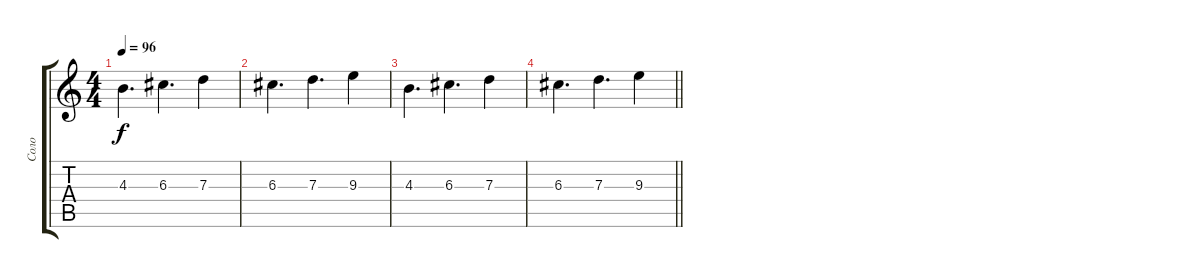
\track ("Соло" "Соло") {instrument distortionguitar}
\staff {score tabs}
\tuning (E4 B3 G3 D3 A2 E2) {hide}
\ts (4 4)
\tempo 96
\clef g2
\ks c
4.3.4{d dy f} 6.3.4{d} 7.3.4 |
6.3.4{d} 7.3.4{d} 9.3.4 |
4.3.4{d} 6.3.4{d} 7.3.4 |
\barLineRight lightlight
6.3.4{d} 7.3.4{d} 9.3.4
